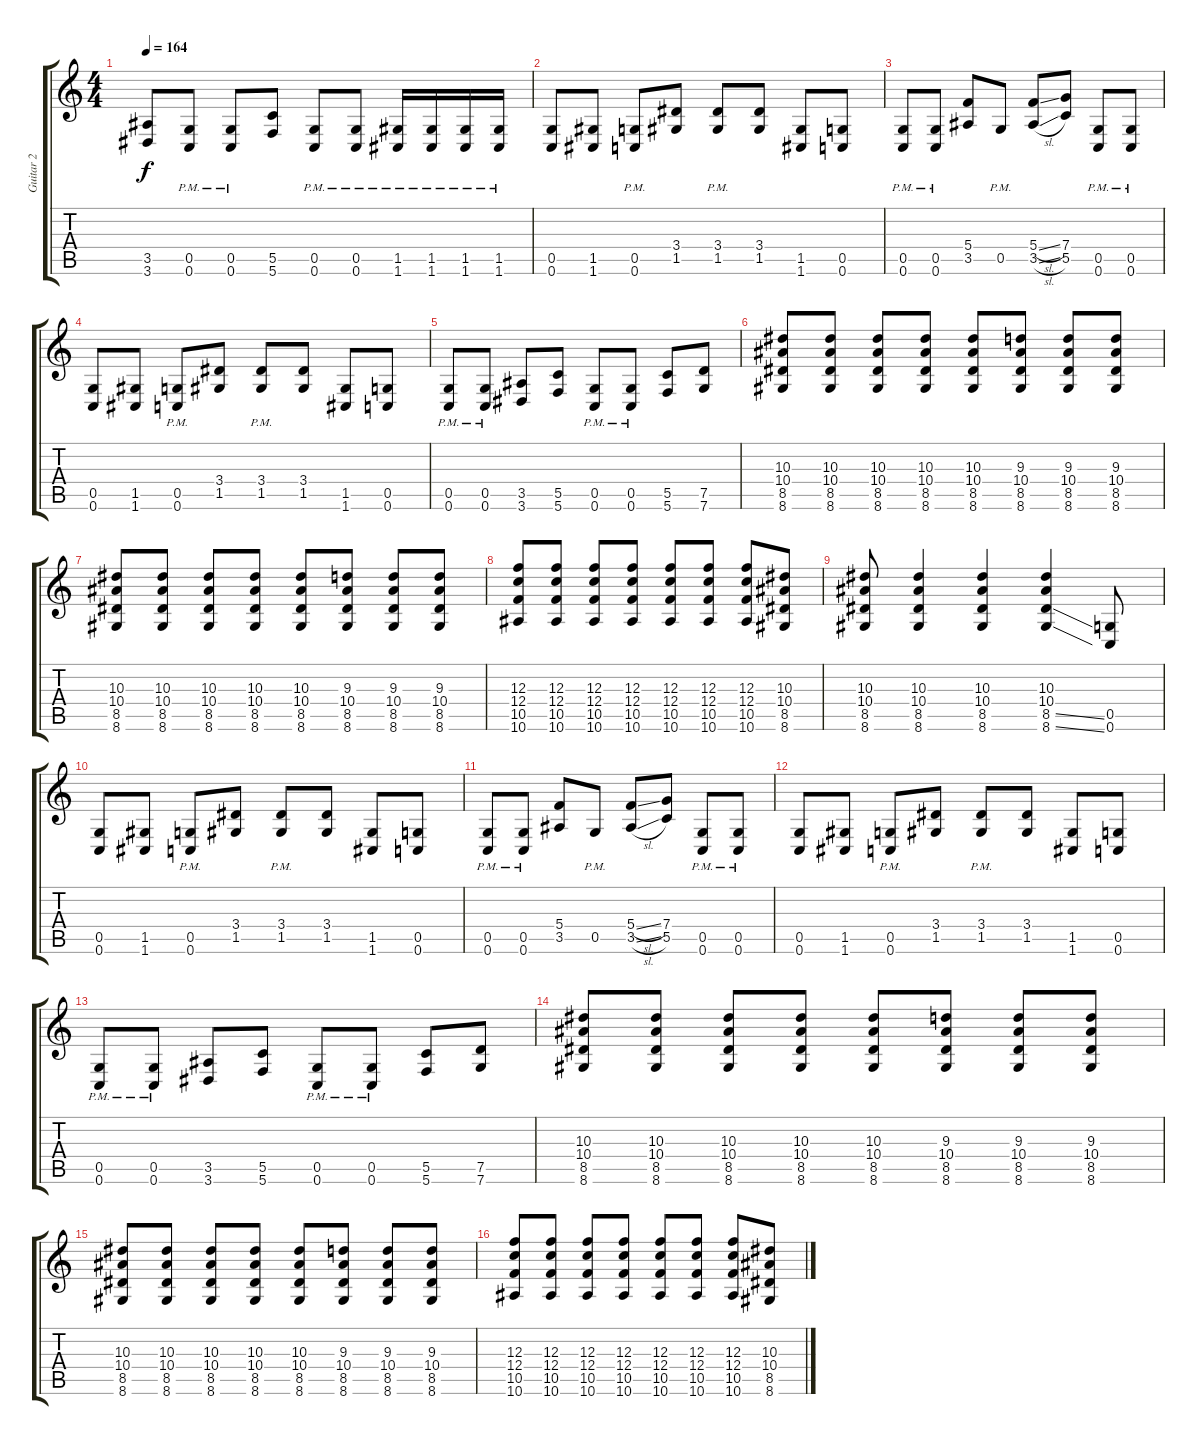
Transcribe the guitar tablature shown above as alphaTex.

\track ("Guitar 2" "Guitar 2") {instrument distortionguitar}
\staff {score tabs}
\tuning (D4 A3 F3 C3 G2 C2) {hide}
\ts (4 4)
\tempo 164
\clef g2
\ks c
(3.5 3.6).8{dy f} (0.5{pm} 0.6{pm}).8 (0.5{pm} 0.6{pm}).8 (5.5 5.6).8 (0.5{pm} 0.6{pm}).8 (0.5{pm} 0.6{pm}).8 (1.5{pm} 1.6{pm}).16 (1.5{pm} 1.6{pm}).16 (1.5{pm} 1.6{pm}).16 (1.5{pm} 1.6{pm}).16 |
(0.5 0.6).8 (1.5 1.6).8 (0.5{pm} 0.6{pm}).8 (3.4 1.5).8 (3.4{pm} 1.5{pm}).8 (3.4 1.5).8 (1.5 1.6).8 (0.5 0.6).8 |
(0.5{pm} 0.6).8 (0.5{pm} 0.6).8 (5.4 3.5).8 0.5{pm}.8 (5.4{sl} 3.5{sl}).8 (7.4 5.5).8 (0.5{pm} 0.6{pm}).8 (0.5{pm} 0.6{pm}).8 |
(0.5 0.6).8 (1.5 1.6).8 (0.5{pm} 0.6{pm}).8 (3.4 1.5).8 (3.4{pm} 1.5{pm}).8 (3.4 1.5).8 (1.5 1.6).8 (0.5 0.6).8 |
(0.5{pm} 0.6{pm}).8 (0.5{pm} 0.6{pm}).8 (3.5 3.6).8 (5.5 5.6).8 (0.5{pm} 0.6{pm}).8 (0.5{pm} 0.6{pm}).8 (5.5 5.6).8 (7.5 7.6).8 |
(10.3 10.4 8.5 8.6).8 (10.3 10.4 8.5 8.6).8 (10.3 10.4 8.5 8.6).8 (10.3 10.4 8.5 8.6).8 (10.3 10.4 8.5 8.6).8 (9.3 10.4 8.5 8.6).8 (9.3 10.4 8.5 8.6).8 (9.3 10.4 8.5 8.6).8 |
(10.3 10.4 8.5 8.6).8 (10.3 10.4 8.5 8.6).8 (10.3 10.4 8.5 8.6).8 (10.3 10.4 8.5 8.6).8 (10.3 10.4 8.5 8.6).8 (9.3 10.4 8.5 8.6).8 (9.3 10.4 8.5 8.6).8 (9.3 10.4 8.5 8.6).8 |
(12.3 12.4 10.5 10.6).8 (12.3 12.4 10.5 10.6).8 (12.3 12.4 10.5 10.6).8 (12.3 12.4 10.5 10.6).8 (12.3 12.4 10.5 10.6).8 (12.3 12.4 10.5 10.6).8 (12.3 12.4 10.5 10.6).8 (10.3 10.4 8.5 8.6).8 |
(10.3 10.4 8.5 8.6).8 (10.3 10.4 8.5 8.6).4 (10.3 10.4 8.5 8.6).4 (10.3 10.4 8.5{ss} 8.6{ss}).4 (0.5 0.6).8 |
(0.5 0.6).8 (1.5 1.6).8 (0.5{pm} 0.6{pm}).8 (3.4 1.5).8 (3.4{pm} 1.5{pm}).8 (3.4 1.5).8 (1.5 1.6).8 (0.5 0.6).8 |
(0.5{pm} 0.6).8 (0.5{pm} 0.6).8 (5.4 3.5).8 0.5{pm}.8 (5.4{sl} 3.5{sl}).8 (7.4 5.5).8 (0.5{pm} 0.6{pm}).8 (0.5{pm} 0.6{pm}).8 |
(0.5 0.6).8 (1.5 1.6).8 (0.5{pm} 0.6{pm}).8 (3.4 1.5).8 (3.4{pm} 1.5{pm}).8 (3.4 1.5).8 (1.5 1.6).8 (0.5 0.6).8 |
(0.5{pm} 0.6{pm}).8 (0.5{pm} 0.6{pm}).8 (3.5 3.6).8 (5.5 5.6).8 (0.5{pm} 0.6{pm}).8 (0.5{pm} 0.6{pm}).8 (5.5 5.6).8 (7.5 7.6).8 |
(10.3 10.4 8.5 8.6).8 (10.3 10.4 8.5 8.6).8 (10.3 10.4 8.5 8.6).8 (10.3 10.4 8.5 8.6).8 (10.3 10.4 8.5 8.6).8 (9.3 10.4 8.5 8.6).8 (9.3 10.4 8.5 8.6).8 (9.3 10.4 8.5 8.6).8 |
(10.3 10.4 8.5 8.6).8 (10.3 10.4 8.5 8.6).8 (10.3 10.4 8.5 8.6).8 (10.3 10.4 8.5 8.6).8 (10.3 10.4 8.5 8.6).8 (9.3 10.4 8.5 8.6).8 (9.3 10.4 8.5 8.6).8 (9.3 10.4 8.5 8.6).8 |
(12.3 12.4 10.5 10.6).8 (12.3 12.4 10.5 10.6).8 (12.3 12.4 10.5 10.6).8 (12.3 12.4 10.5 10.6).8 (12.3 12.4 10.5 10.6).8 (12.3 12.4 10.5 10.6).8 (12.3 12.4 10.5 10.6).8 (10.3 10.4 8.5 8.6).8
